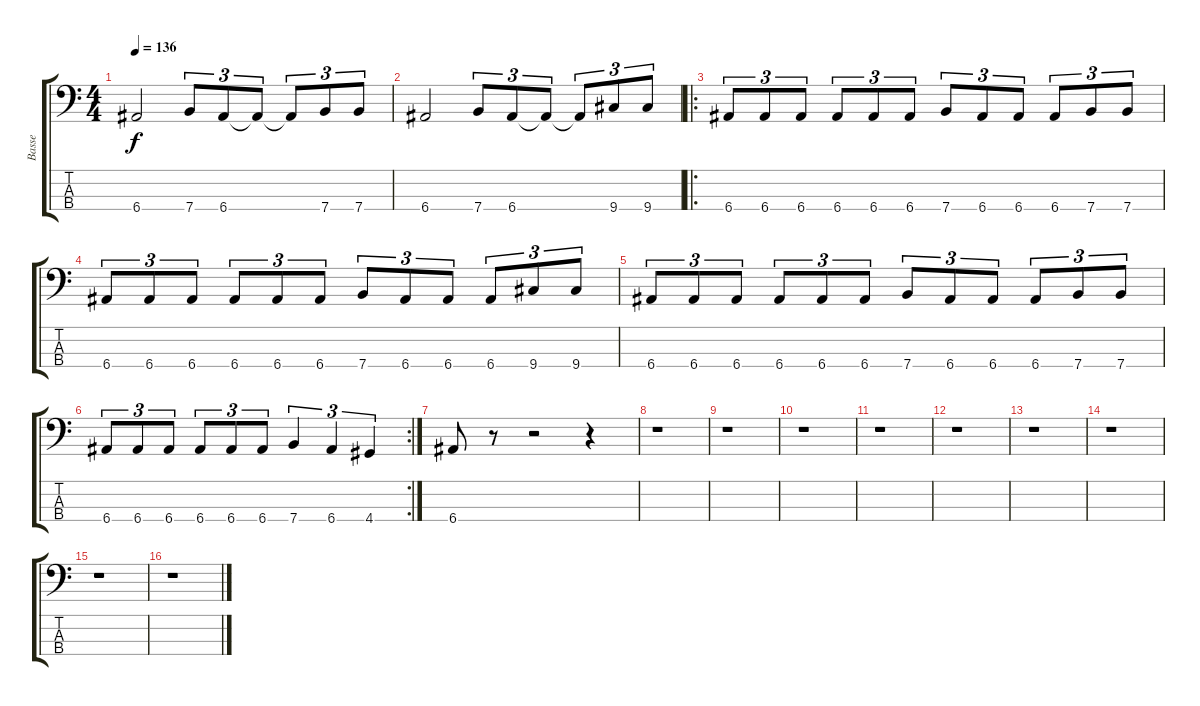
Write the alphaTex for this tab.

\track ("Basse" "Basse") {instrument electricbasspick}
\staff {score tabs}
\tuning (G2 D2 A1 E1) {hide}
\ts (4 4)
\tempo 136
\clef f4
\ks c
6.4.2{dy f} 7.4.8{tu (3 2)} 6.4.8{tu (3 2)} 6.4{t}.8{tu (3 2)} 6.4{t}.8{tu (3 2)} 7.4.8{tu (3 2)} 7.4.8{tu (3 2)} |
6.4.2 7.4.8{tu (3 2)} 6.4.8{tu (3 2)} 6.4{t}.8{tu (3 2)} 6.4{t}.8{tu (3 2)} 9.4.8{tu (3 2)} 9.4.8{tu (3 2)} |
\ro
6.4.8{tu (3 2)} 6.4.8{tu (3 2)} 6.4.8{tu (3 2)} 6.4.8{tu (3 2)} 6.4.8{tu (3 2)} 6.4.8{tu (3 2)} 7.4.8{tu (3 2)} 6.4.8{tu (3 2)} 6.4.8{tu (3 2)} 6.4.8{tu (3 2)} 7.4.8{tu (3 2)} 7.4.8{tu (3 2)} |
6.4.8{tu (3 2)} 6.4.8{tu (3 2)} 6.4.8{tu (3 2)} 6.4.8{tu (3 2)} 6.4.8{tu (3 2)} 6.4.8{tu (3 2)} 7.4.8{tu (3 2)} 6.4.8{tu (3 2)} 6.4.8{tu (3 2)} 6.4.8{tu (3 2)} 9.4.8{tu (3 2)} 9.4.8{tu (3 2)} |
6.4.8{tu (3 2)} 6.4.8{tu (3 2)} 6.4.8{tu (3 2)} 6.4.8{tu (3 2)} 6.4.8{tu (3 2)} 6.4.8{tu (3 2)} 7.4.8{tu (3 2)} 6.4.8{tu (3 2)} 6.4.8{tu (3 2)} 6.4.8{tu (3 2)} 7.4.8{tu (3 2)} 7.4.8{tu (3 2)} |
\rc 2
6.4.8{tu (3 2)} 6.4.8{tu (3 2)} 6.4.8{tu (3 2)} 6.4.8{tu (3 2)} 6.4.8{tu (3 2)} 6.4.8{tu (3 2)} 7.4.4{tu (3 2)} 6.4.4{tu (3 2)} 4.4.4{tu (3 2)} |
6.4.8 r.8 r.2 r.4 |
r.1 |
r.1 |
r.1 |
r.1 |
r.1 |
r.1 |
r.1 |
r.1 |
r.1
